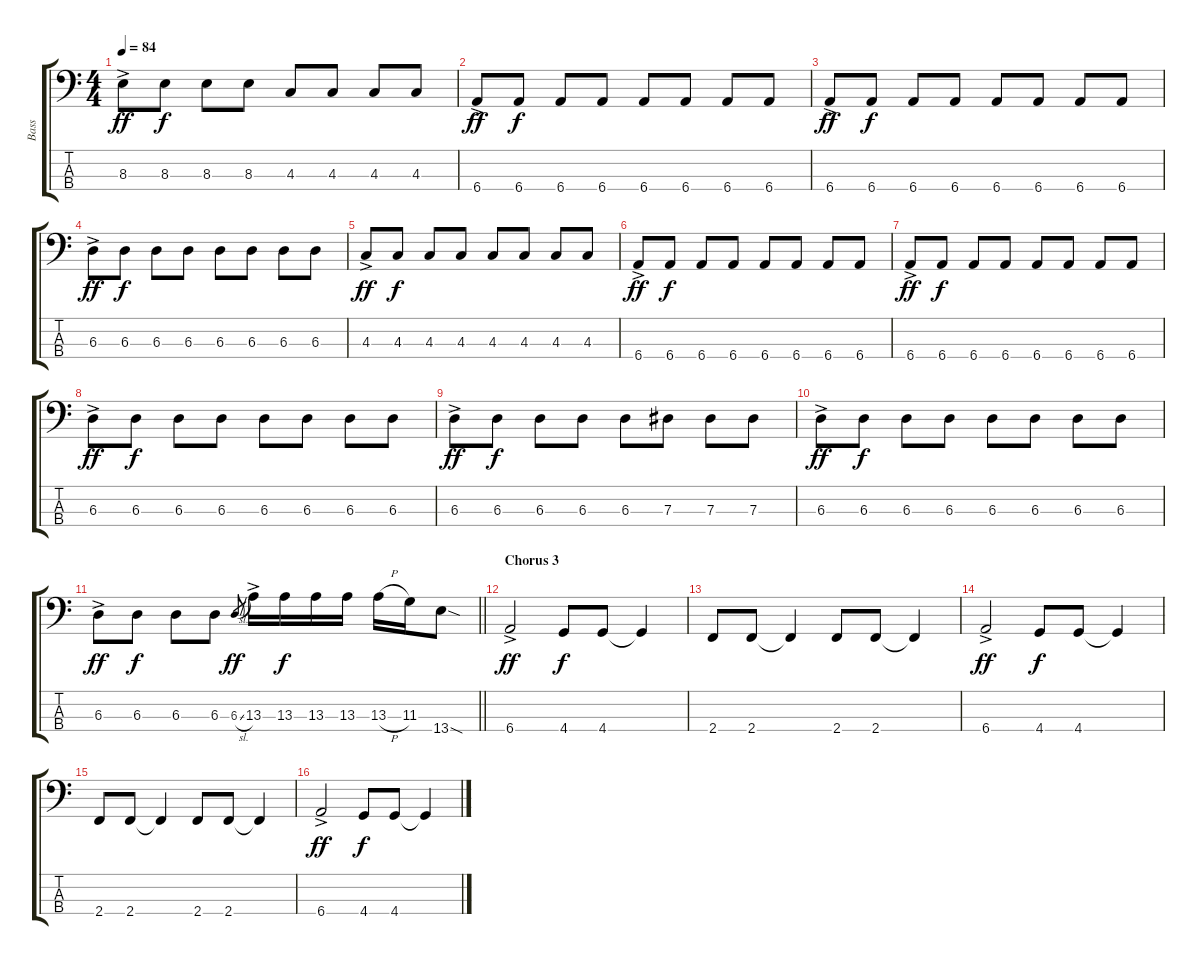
\track ("Bass" "Bass") {instrument electricbasspick}
\staff {score tabs}
\tuning (Gb2 Db2 Ab1 Eb1) {hide}
\ts (4 4)
\tempo 84
\clef f4
\ks c
8.3{ac}.8{dy ff} 8.3.8{dy f} 8.3.8 8.3.8 4.3.8 4.3.8 4.3.8 4.3.8 |
6.4{ac}.8{dy ff} 6.4.8{dy f} 6.4.8 6.4.8 6.4.8 6.4.8 6.4.8 6.4.8 |
6.4{ac}.8{dy ff} 6.4.8{dy f} 6.4.8 6.4.8 6.4.8 6.4.8 6.4.8 6.4.8 |
6.3{ac}.8{dy ff} 6.3.8{dy f} 6.3.8 6.3.8 6.3.8 6.3.8 6.3.8 6.3.8 |
4.3{ac}.8{dy ff} 4.3.8{dy f} 4.3.8 4.3.8 4.3.8 4.3.8 4.3.8 4.3.8 |
6.4{ac}.8{dy ff} 6.4.8{dy f} 6.4.8 6.4.8 6.4.8 6.4.8 6.4.8 6.4.8 |
6.4{ac}.8{dy ff} 6.4.8{dy f} 6.4.8 6.4.8 6.4.8 6.4.8 6.4.8 6.4.8 |
6.3{ac}.8{dy ff} 6.3.8{dy f} 6.3.8 6.3.8 6.3.8 6.3.8 6.3.8 6.3.8 |
6.3{ac}.8{dy ff} 6.3.8{dy f} 6.3.8 6.3.8 6.3.8 7.3.8 7.3.8 7.3.8 |
6.3{ac}.8{dy ff} 6.3.8{dy f} 6.3.8 6.3.8 6.3.8 6.3.8 6.3.8 6.3.8 |
\barLineRight lightlight
6.3{ac}.8{dy ff} 6.3.8{dy f} 6.3.8 6.3.8 6.3{sl}.8{gr dy ff} 13.3{ac}.16 13.3.16{dy f} 13.3.16 13.3.16 13.3{h}.16 11.3.16 13.4{sod}.8 |
\section ("" "Chorus 3")
6.4{ac}.2{dy ff} 4.4.8{dy f} 4.4.8 4.4{t}.4 |
2.4.8 2.4.8 2.4{t}.4 2.4.8 2.4.8 2.4{t}.4 |
6.4{ac}.2{dy ff} 4.4.8{dy f} 4.4.8 4.4{t}.4 |
2.4.8 2.4.8 2.4{t}.4 2.4.8 2.4.8 2.4{t}.4 |
6.4{ac}.2{dy ff} 4.4.8{dy f} 4.4.8 4.4{t}.4
